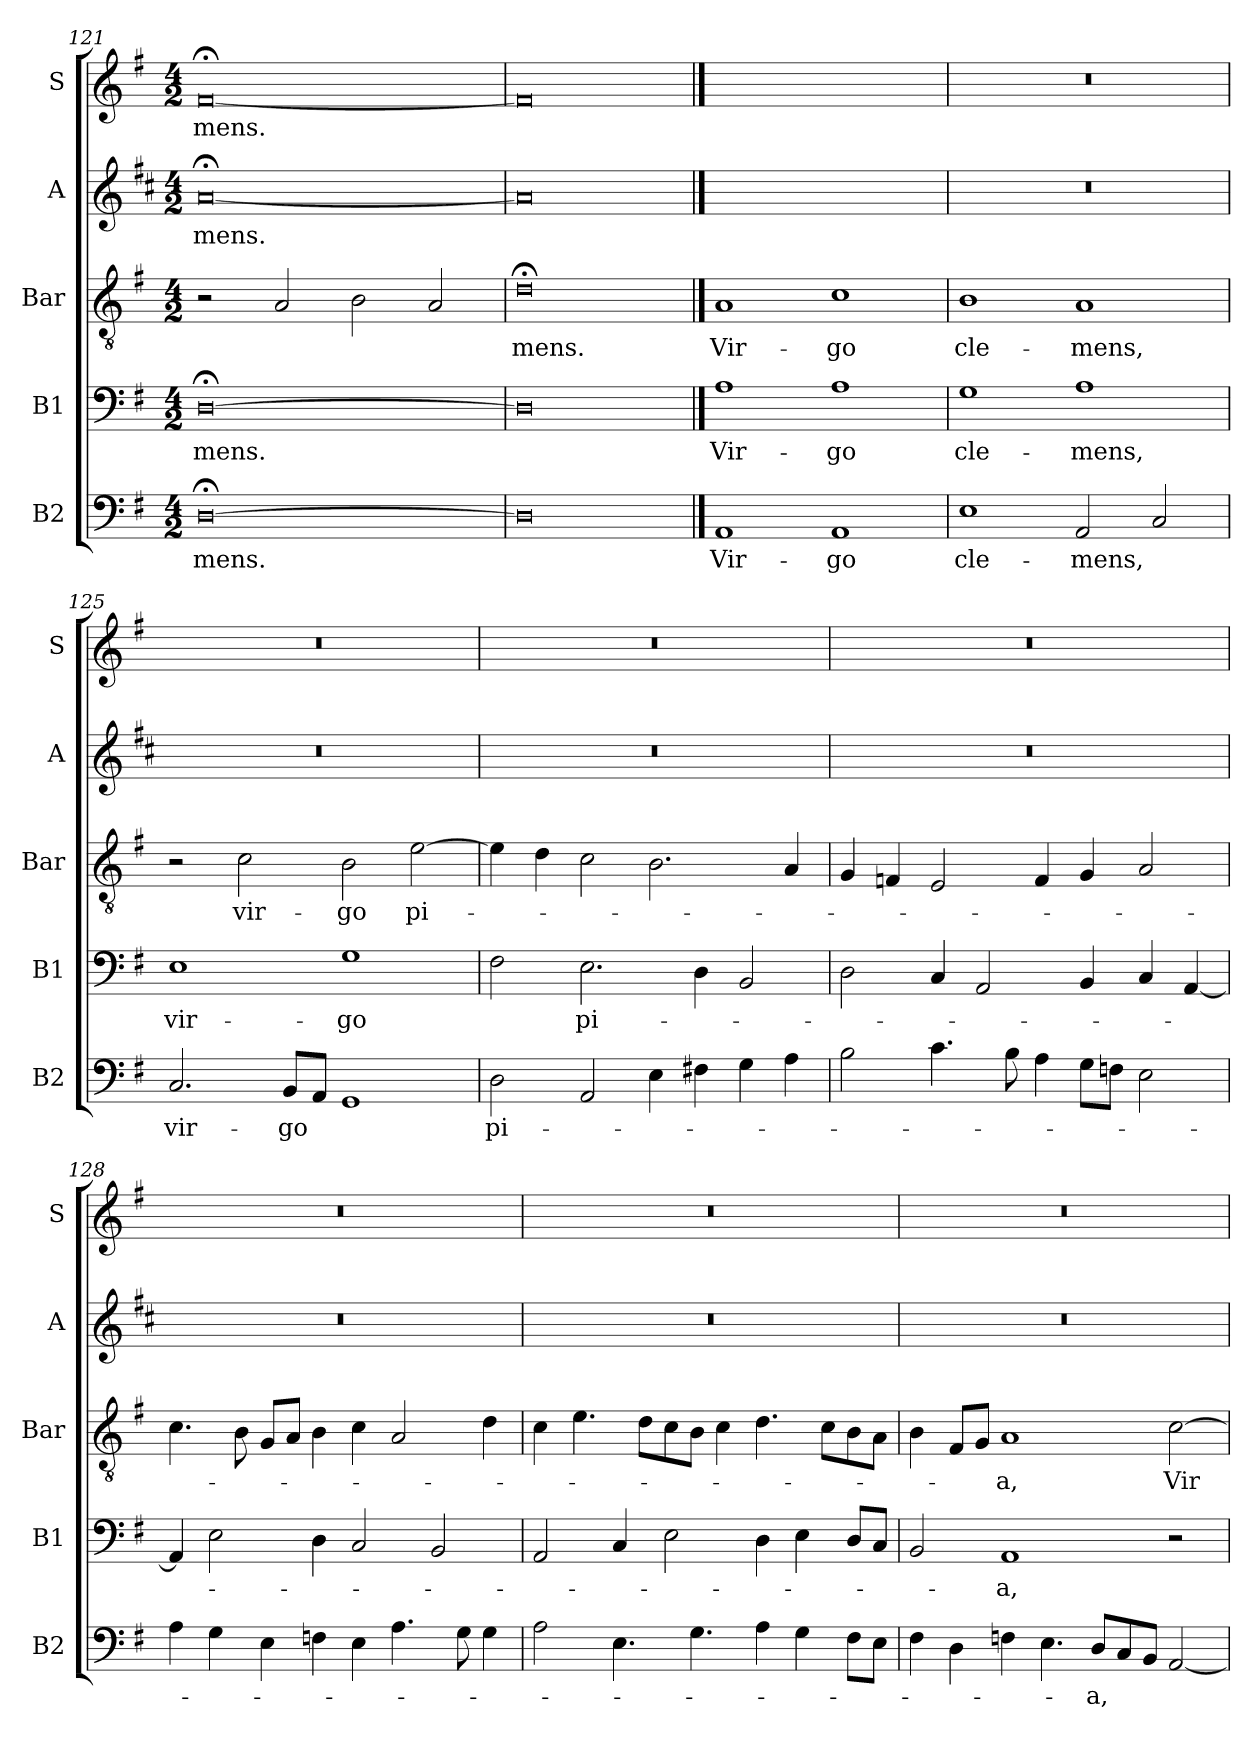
**kern	**text	**kern	**text	**kern	**text	**kern	**text	**kern	**text
*part5	*part5	*part4	*part4	*part3	*part3	*part2	*part2	*part1	*part1
*staff5	*staff5	*staff4	*staff4	*staff3	*staff3	*staff2	*staff2	*staff1	*staff1
*I"B2	*	*I"B1	*	*I"Bar	*	*I"A	*	*I"S	*
*I'B2	*	*I'B1	*	*I'Bar	*	*I'A	*	*I'S	*
*clefF4	*	*clefF4	*	*clefGv2	*	*clefG2	*	*clefG2	*
*	*	*	*	*	*	*ITrd4c7	*	*	*
*k[f#]	*	*k[f#]	*	*k[f#]	*	*k[f#]	*	*k[f#]	*
*M4/2	*	*M4/2	*	*M4/2	*	*M4/2	*	*M4/2	*
=121	=121	=121	=121	=121	=121	=121	=121	=121	=121
!	!LO:LY:b	!	!LO:LY:b	!	!	!	!LO:LY:b	!	!LO:LY:b
[0D;<	-mens.	[0D;<	-mens.	2r	.	[0d;<	mens.	[0f#;<	-mens.
.	.	.	.	2A/	.	.	.	.	.
.	.	.	.	2B\	.	.	.	.	.
.	.	.	.	2A/	.	.	.	.	.
!!LO:LB:g=z
=122	=122	=122	=122	=122	=122	=122	=122	=122	=122
!	!	!	!	!	!LO:LY:b	!	!	!	!
0D]	.	0D]	.	0d;<	-mens.	0d]	.	0f#]	.
==123	==123	==123	==123	==123	==123	==123	==123	==123	==123
!	!LO:LY:b	!	!LO:LY:b	!	!LO:LY:b	!	!	!	!
1AA	Vir-	1A	Vir-	1A	Vir-	0ryy	.	0ryy	.
!	!LO:LY:b	!	!LO:LY:b	!	!LO:LY:b	!	!	!	!
1AA	-go	1A	-go	1c	-go	.	.	.	.
=124	=124	=124	=124	=124	=124	=124	=124	=124	=124
!	!LO:LY:b	!	!LO:LY:b	!	!LO:LY:b	!	!	!	!
1E	cle-	1G	cle-	1B	cle-	0r	.	0r	.
!	!LO:LY:b	!	!LO:LY:b	!	!LO:LY:b	!	!	!	!
2AA/	-mens,	1A	-mens,	1A	-mens,	.	.	.	.
2C/	.	.	.	.	.	.	.	.	.
=125	=125	=125	=125	=125	=125	=125	=125	=125	=125
!	!LO:LY:b	!	!LO:LY:b	!	!	!	!	!	!
2.C/	vir-	1E	vir-	2r	.	0r	.	0r	.
!	!	!	!	!	!LO:LY:b	!	!	!	!
.	.	.	.	2c\	vir-	.	.	.	.
!	!LO:LY:b	!	!	!	!	!	!	!	!
8BB/L	-go	.	.	.	.	.	.	.	.
8AA/J	.	.	.	.	.	.	.	.	.
!	!	!	!LO:LY:b	!	!LO:LY:b	!	!	!	!
1GG	.	1G	-go	2B\	-go	.	.	.	.
!	!	!	!	!	!LO:LY:b	!	!	!	!
.	.	.	.	[2e\	pi-	.	.	.	.
=126	=126	=126	=126	=126	=126	=126	=126	=126	=126
!	!LO:LY:b	!	!	!	!	!	!	!	!
2D\	pi-	2F#\	.	4e\]	.	0r	.	0r	.
.	.	.	.	4d\	.	.	.	.	.
!	!	!	!LO:LY:b	!	!	!	!	!	!
2AA/	.	2.E\	pi-	2c\	.	.	.	.	.
4E\	.	.	.	2.B\	.	.	.	.	.
4F#X\	.	4D\	.	.	.	.	.	.	.
4G\	.	2BB/	.	.	.	.	.	.	.
4A\	.	.	.	4A/	.	.	.	.	.
=127	=127	=127	=127	=127	=127	=127	=127	=127	=127
2B\	.	2D\	.	4G/	.	0r	.	0r	.
.	.	.	.	4Fn/	.	.	.	.	.
4.c\	.	4C/	.	2E/	.	.	.	.	.
.	.	2AA/	.	.	.	.	.	.	.
8B\	.	.	.	.	.	.	.	.	.
4A\	.	.	.	4F/	.	.	.	.	.
8G\L	.	4BB/	.	4G/	.	.	.	.	.
8Fn\J	.	.	.	.	.	.	.	.	.
2E\	.	4C/	.	2A/	.	.	.	.	.
.	.	[4AA/	.	.	.	.	.	.	.
!!LO:LB:g=z
=128	=128	=128	=128	=128	=128	=128	=128	=128	=128
4A\	.	4AA/]	.	4.c\	.	0r	.	0r	.
4G\	.	2E\	.	.	.	.	.	.	.
.	.	.	.	8B\	.	.	.	.	.
4E\	.	.	.	8G/L	.	.	.	.	.
.	.	.	.	8A/J	.	.	.	.	.
4Fn\	.	4D\	.	4B\	.	.	.	.	.
4E\	.	2C/	.	4c\	.	.	.	.	.
4.A\	.	.	.	2A/	.	.	.	.	.
.	.	2BB/	.	.	.	.	.	.	.
8G\	.	.	.	.	.	.	.	.	.
4G\	.	.	.	4d\	.	.	.	.	.
=129	=129	=129	=129	=129	=129	=129	=129	=129	=129
2A\	.	2AA/	.	4c\	.	0r	.	0r	.
.	.	.	.	4.e\	.	.	.	.	.
4.E\	.	4C/	.	.	.	.	.	.	.
.	.	.	.	8d\L	.	.	.	.	.
.	.	2E\	.	8c\	.	.	.	.	.
4.G\	.	.	.	8B\J	.	.	.	.	.
.	.	.	.	4c\	.	.	.	.	.
4A\	.	4D\	.	4.d\	.	.	.	.	.
4G\	.	4E\	.	.	.	.	.	.	.
.	.	.	.	8c\L	.	.	.	.	.
8F#\L	.	8D/L	.	8B\	.	.	.	.	.
8E\J	.	8C/J	.	8A\J	.	.	.	.	.
=130	=130	=130	=130	=130	=130	=130	=130	=130	=130
4F#\	.	2BB/	.	4B\	.	0r	.	0r	.
4D\	.	.	.	8F#/L	.	.	.	.	.
.	.	.	.	8G/J	.	.	.	.	.
!	!	!	!LO:LY:b	!	!LO:LY:b	!	!	!	!
4Fn\	.	1AA	-a,	1A	-a,	.	.	.	.
4.E\	.	.	.	.	.	.	.	.	.
!	!LO:LY:b	!	!	!	!	!	!	!	!
8D/L	a,	.	.	.	.	.	.	.	.
8C/	.	.	.	.	.	.	.	.	.
8BB/J	.	.	.	.	.	.	.	.	.
!	!	!	!	!	!LO:LY:b	!	!	!	!
[2AA/	.	2r	.	[2c\	Vir-	.	.	.	.
=	=	=	=	=	=	=	=	=	=
*-	*-	*-	*-	*-	*-	*-	*-	*-	*-
